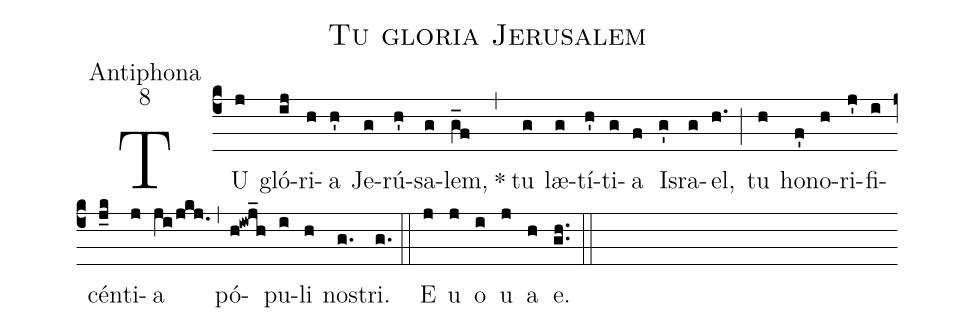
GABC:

name:Tu gloria Jerusalem;
office-part:Antiphona;
mode:8;
%%
(c4)TU(j) gló(ij)ri(h)a(h') Je(g)rú(h')sa(g)lem,(g_f) *(,)tu(g) læ(g)tí(h')ti(g)a(f) Is(g')ra(g)el,(h.) (;)tu(h) ho(f')no(h)ri(j')fi(i)cén(j_k)ti(j)a(ji/jkj.) (,)pó(h!iwj_h)pu(i)li(h) nos(g.)tri.(g.) (::)E(j) u(j) o(i) u(j) a(h) e.(gh..) (::)
